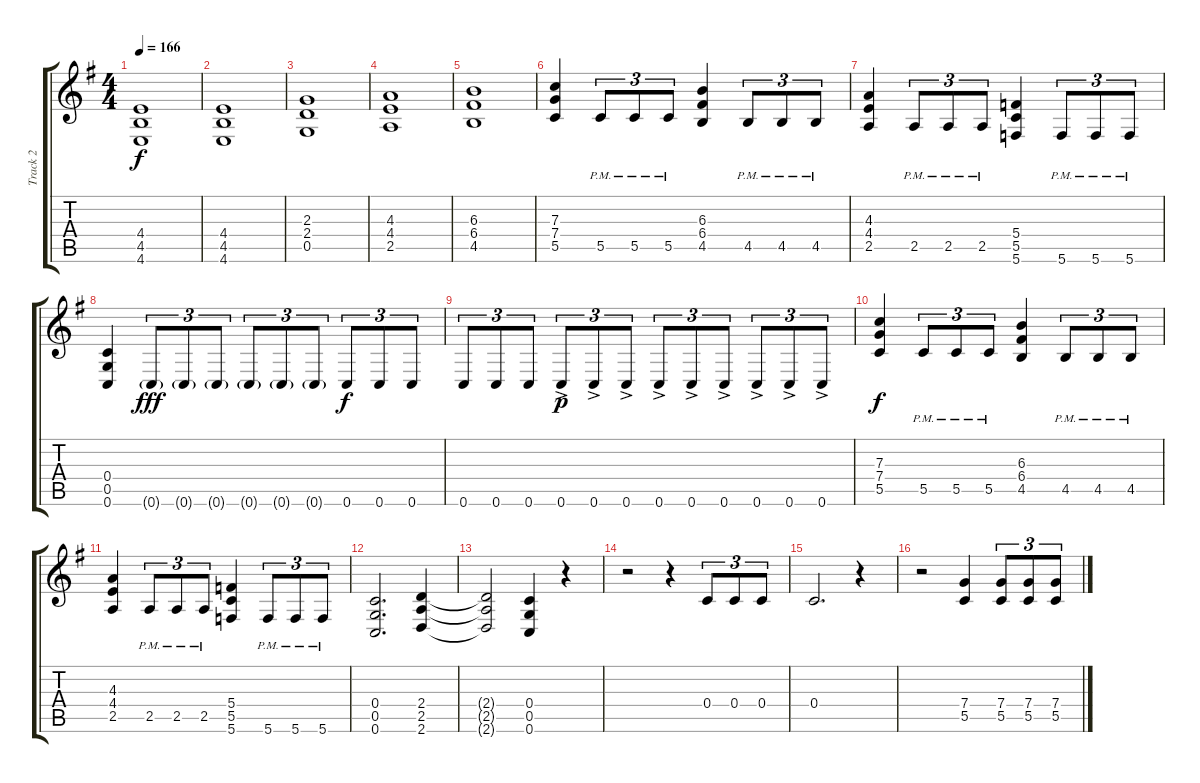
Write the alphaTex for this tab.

\track ("Track 2" "Track 2") {instrument distortionguitar}
\staff {score tabs}
\tuning (D4 A3 F3 C3 G2 C2) {hide}
\ts (4 4)
\tempo 166
\clef g2
\ks g
(4.4{t} 4.5{t} 4.6{t}).1{dy f} |
(4.4 4.5 4.6).1 |
(2.3 2.4 0.5).1 |
(4.3 4.4 2.5).1 |
(6.3 6.4 4.5).1 |
(7.3 7.4 5.5).4 5.5{pm}.8{tu (3 2)} 5.5{pm}.8{tu (3 2)} 5.5{pm}.8{tu (3 2)} (6.3 6.4 4.5).4 4.5{pm}.8{tu (3 2)} 4.5{pm}.8{tu (3 2)} 4.5{pm}.8{tu (3 2)} |
(4.3 4.4 2.5).4 2.5{pm}.8{tu (3 2)} 2.5{pm}.8{tu (3 2)} 2.5{pm}.8{tu (3 2)} (5.4 5.5 5.6).4 5.6{pm}.8{tu (3 2)} 5.6{pm}.8{tu (3 2)} 5.6{pm}.8{tu (3 2)} |
(0.4 0.5 0.6).4 0.6{g}.8{tu (3 2) dy fff} 0.6{g}.8{tu (3 2)} 0.6{g}.8{tu (3 2)} 0.6{g}.8{tu (3 2)} 0.6{g}.8{tu (3 2)} 0.6{g}.8{tu (3 2)} 0.6.8{tu (3 2) dy f} 0.6.8{tu (3 2)} 0.6.8{tu (3 2)} |
0.6.8{tu (3 2)} 0.6.8{tu (3 2)} 0.6.8{tu (3 2)} 0.6{ac}.8{tu (3 2) dy p} 0.6{ac}.8{tu (3 2)} 0.6{ac}.8{tu (3 2)} 0.6{ac}.8{tu (3 2)} 0.6{ac}.8{tu (3 2)} 0.6{ac}.8{tu (3 2)} 0.6{ac}.8{tu (3 2)} 0.6{ac}.8{tu (3 2)} 0.6{ac}.8{tu (3 2)} |
(7.3 7.4 5.5).4{dy f} 5.5{pm}.8{tu (3 2)} 5.5{pm}.8{tu (3 2)} 5.5{pm}.8{tu (3 2)} (6.3 6.4 4.5).4 4.5{pm}.8{tu (3 2)} 4.5{pm}.8{tu (3 2)} 4.5{pm}.8{tu (3 2)} |
(4.3 4.4 2.5).4 2.5{pm}.8{tu (3 2)} 2.5{pm}.8{tu (3 2)} 2.5{pm}.8{tu (3 2)} (5.4 5.5 5.6).4 5.6{pm}.8{tu (3 2)} 5.6{pm}.8{tu (3 2)} 5.6{pm}.8{tu (3 2)} |
(0.4 0.5 0.6).2{d} (2.4 2.5 2.6).4 |
(2.4{t} 2.5{t} 2.6{t}).2 (0.4 0.5 0.6).4 r.4 |
r.2 r.4 0.4.8{tu (3 2)} 0.4.8{tu (3 2)} 0.4.8{tu (3 2)} |
0.4.2{d} r.4 |
r.2 (7.4 5.5).4 (7.4 5.5).8{tu (3 2)} (7.4 5.5).8{tu (3 2)} (7.4 5.5).8{tu (3 2)}
